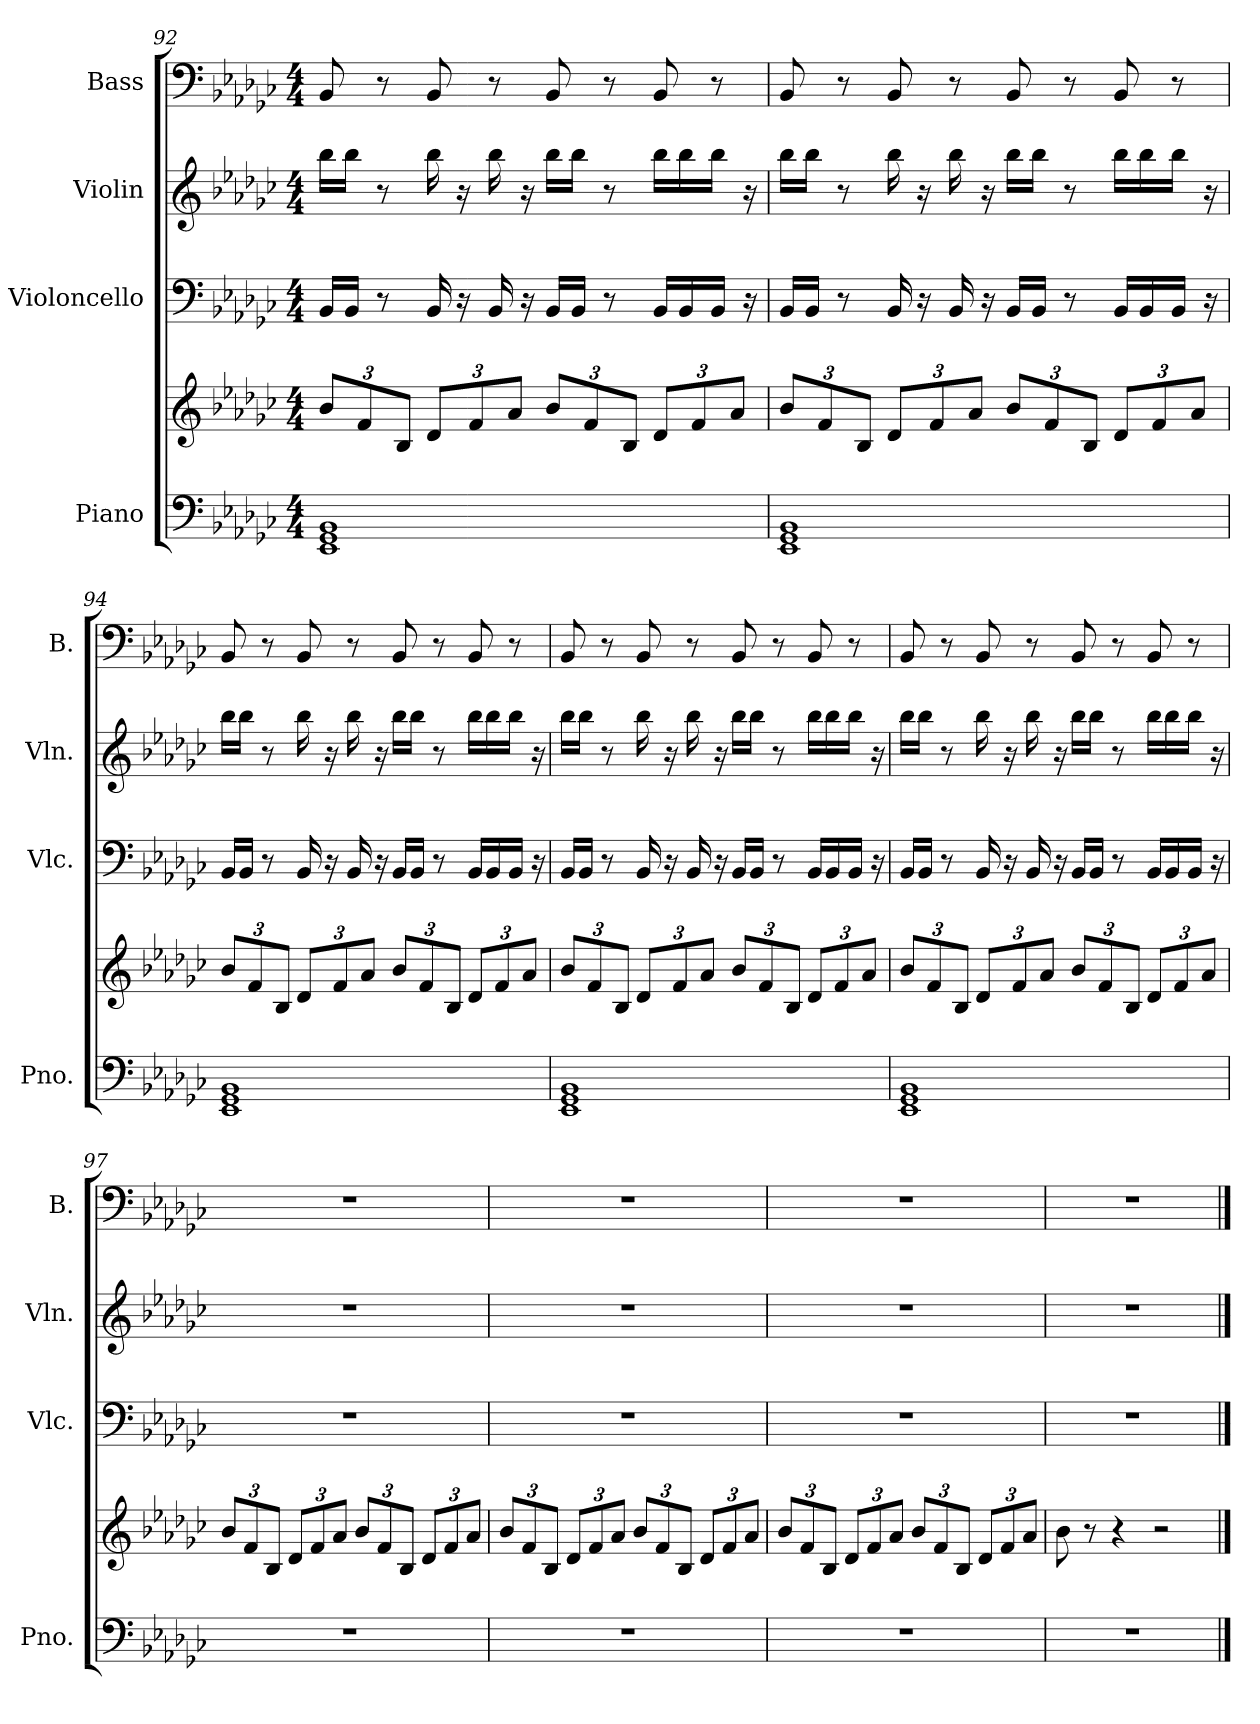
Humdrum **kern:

**kern	**kern	**kern	**kern	**kern
*part4	*part4	*part3	*part2	*part1
*staff5	*staff4	*staff3	*staff2	*staff1
*I"Piano	*	*I"Violoncello	*I"Violin	*I"Bass
*I'Pno.	*	*I'Vlc.	*I'Vln.	*I'B.
!!LO:PB:g=z
*clefF4	*clefG2	*clefF4	*clefG2	*clefF4
*k[b-e-a-d-g-c-]	*k[b-e-a-d-g-c-]	*k[b-e-a-d-g-c-]	*k[b-e-a-d-g-c-]	*k[b-e-a-d-g-c-]
*G-:	*G-:	*G-:	*G-:	*G-:
*M4/4	*M4/4	*M4/4	*M4/4	*M4/4
*	*Xbrackettup	*	*	*
=92	=92	=92	=92	=92
1EE- 1GG- 1BB-	12b-/L	16BB-/LL	16bb-\LL	8BB-/
.	.	16BB-/JJ	16bb-\JJ	.
.	12f/	.	.	.
.	.	8r	8r	8r
.	12B-/J	.	.	.
.	12d-/L	16BB-/	16bb-\	8BB-/
.	.	16r	16r	.
.	12f/	.	.	.
.	.	16BB-/	16bb-\	8r
.	12a-/J	.	.	.
.	.	16r	16r	.
.	12b-/L	16BB-/LL	16bb-\LL	8BB-/
.	.	16BB-/JJ	16bb-\JJ	.
.	12f/	.	.	.
.	.	8r	8r	8r
.	12B-/J	.	.	.
.	12d-/L	16BB-/LL	16bb-\LL	8BB-/
.	.	16BB-/	16bb-\	.
.	12f/	.	.	.
.	.	16BB-/JJ	16bb-\JJ	8r
.	12a-/J	.	.	.
.	.	16r	16r	.
=93	=93	=93	=93	=93
1EE- 1GG- 1BB-	12b-/L	16BB-/LL	16bb-\LL	8BB-/
.	.	16BB-/JJ	16bb-\JJ	.
.	12f/	.	.	.
.	.	8r	8r	8r
.	12B-/J	.	.	.
.	12d-/L	16BB-/	16bb-\	8BB-/
.	.	16r	16r	.
.	12f/	.	.	.
.	.	16BB-/	16bb-\	8r
.	12a-/J	.	.	.
.	.	16r	16r	.
.	12b-/L	16BB-/LL	16bb-\LL	8BB-/
.	.	16BB-/JJ	16bb-\JJ	.
.	12f/	.	.	.
.	.	8r	8r	8r
.	12B-/J	.	.	.
.	12d-/L	16BB-/LL	16bb-\LL	8BB-/
.	.	16BB-/	16bb-\	.
.	12f/	.	.	.
.	.	16BB-/JJ	16bb-\JJ	8r
.	12a-/J	.	.	.
.	.	16r	16r	.
!!LO:PB:g=z
=94	=94	=94	=94	=94
1EE- 1GG- 1BB-	12b-/L	16BB-/LL	16bb-\LL	8BB-/
.	.	16BB-/JJ	16bb-\JJ	.
.	12f/	.	.	.
.	.	8r	8r	8r
.	12B-/J	.	.	.
.	12d-/L	16BB-/	16bb-\	8BB-/
.	.	16r	16r	.
.	12f/	.	.	.
.	.	16BB-/	16bb-\	8r
.	12a-/J	.	.	.
.	.	16r	16r	.
.	12b-/L	16BB-/LL	16bb-\LL	8BB-/
.	.	16BB-/JJ	16bb-\JJ	.
.	12f/	.	.	.
.	.	8r	8r	8r
.	12B-/J	.	.	.
.	12d-/L	16BB-/LL	16bb-\LL	8BB-/
.	.	16BB-/	16bb-\	.
.	12f/	.	.	.
.	.	16BB-/JJ	16bb-\JJ	8r
.	12a-/J	.	.	.
.	.	16r	16r	.
!!LO:PB:g=z
=95	=95	=95	=95	=95
1EE- 1GG- 1BB-	12b-/L	16BB-/LL	16bb-\LL	8BB-/
.	.	16BB-/JJ	16bb-\JJ	.
.	12f/	.	.	.
.	.	8r	8r	8r
.	12B-/J	.	.	.
.	12d-/L	16BB-/	16bb-\	8BB-/
.	.	16r	16r	.
.	12f/	.	.	.
.	.	16BB-/	16bb-\	8r
.	12a-/J	.	.	.
.	.	16r	16r	.
.	12b-/L	16BB-/LL	16bb-\LL	8BB-/
.	.	16BB-/JJ	16bb-\JJ	.
.	12f/	.	.	.
.	.	8r	8r	8r
.	12B-/J	.	.	.
.	12d-/L	16BB-/LL	16bb-\LL	8BB-/
.	.	16BB-/	16bb-\	.
.	12f/	.	.	.
.	.	16BB-/JJ	16bb-\JJ	8r
.	12a-/J	.	.	.
.	.	16r	16r	.
!!LO:PB:g=z
=96	=96	=96	=96	=96
1EE- 1GG- 1BB-	12b-/L	16BB-/LL	16bb-\LL	8BB-/
.	.	16BB-/JJ	16bb-\JJ	.
.	12f/	.	.	.
.	.	8r	8r	8r
.	12B-/J	.	.	.
.	12d-/L	16BB-/	16bb-\	8BB-/
.	.	16r	16r	.
.	12f/	.	.	.
.	.	16BB-/	16bb-\	8r
.	12a-/J	.	.	.
.	.	16r	16r	.
.	12b-/L	16BB-/LL	16bb-\LL	8BB-/
.	.	16BB-/JJ	16bb-\JJ	.
.	12f/	.	.	.
.	.	8r	8r	8r
.	12B-/J	.	.	.
.	12d-/L	16BB-/LL	16bb-\LL	8BB-/
.	.	16BB-/	16bb-\	.
.	12f/	.	.	.
.	.	16BB-/JJ	16bb-\JJ	8r
.	12a-/J	.	.	.
.	.	16r	16r	.
=97	=97	=97	=97	=97
1r	12b-/L	1r	1r	1r
.	12f/	.	.	.
.	12B-/J	.	.	.
.	12d-/L	.	.	.
.	12f/	.	.	.
.	12a-/J	.	.	.
.	12b-/L	.	.	.
.	12f/	.	.	.
.	12B-/J	.	.	.
.	12d-/L	.	.	.
.	12f/	.	.	.
.	12a-/J	.	.	.
!!LO:PB:g=z
=98	=98	=98	=98	=98
1r	12b-/L	1r	1r	1r
.	12f/	.	.	.
.	12B-/J	.	.	.
.	12d-/L	.	.	.
.	12f/	.	.	.
.	12a-/J	.	.	.
.	12b-/L	.	.	.
.	12f/	.	.	.
.	12B-/J	.	.	.
.	12d-/L	.	.	.
.	12f/	.	.	.
.	12a-/J	.	.	.
=99	=99	=99	=99	=99
1r	12b-/L	1r	1r	1r
.	12f/	.	.	.
.	12B-/J	.	.	.
.	12d-/L	.	.	.
.	12f/	.	.	.
.	12a-/J	.	.	.
.	12b-/L	.	.	.
.	12f/	.	.	.
.	12B-/J	.	.	.
.	12d-/L	.	.	.
.	12f/	.	.	.
.	12a-/J	.	.	.
!!LO:PB:g=z
=100	=100	=100	=100	=100
1r	8b-\	1r	1r	1r
.	8r	.	.	.
.	4r	.	.	.
.	2r	.	.	.
==	==	==	==	==
*-	*-	*-	*-	*-
